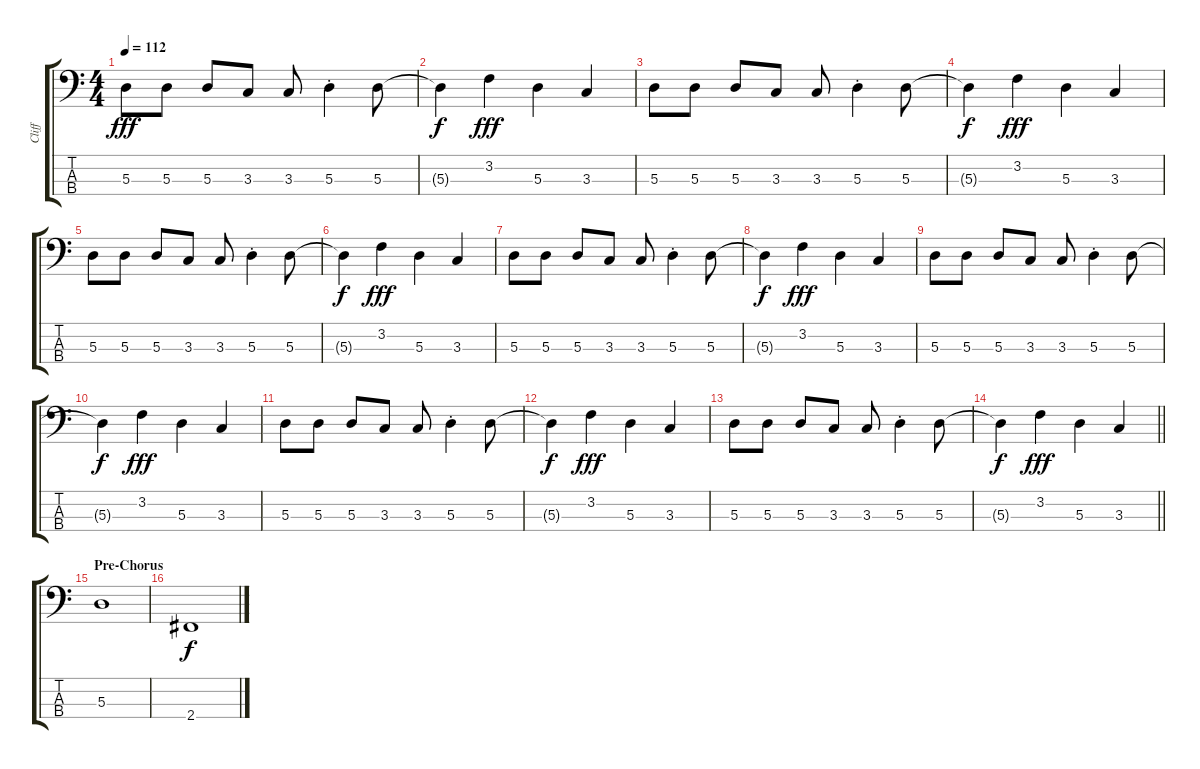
\track ("Cliff" "Cliff") {instrument electricbassfinger}
\staff {score tabs}
\tuning (G2 D2 A1 E1) {hide}
\ts (4 4)
\tempo 112
\clef f4
\ks c
5.3.8{dy fff} 5.3.8 5.3.8 3.3.8 3.3.8 5.3{st}.4 5.3.8 |
5.3{t}.4{dy f} 3.2.4{dy fff} 5.3.4 3.3.4 |
5.3.8 5.3.8 5.3.8 3.3.8 3.3.8 5.3{st}.4 5.3.8 |
5.3{t}.4{dy f} 3.2.4{dy fff} 5.3.4 3.3.4 |
5.3.8 5.3.8 5.3.8 3.3.8 3.3.8 5.3{st}.4 5.3.8 |
5.3{t}.4{dy f} 3.2.4{dy fff} 5.3.4 3.3.4 |
5.3.8 5.3.8 5.3.8 3.3.8 3.3.8 5.3{st}.4 5.3.8 |
5.3{t}.4{dy f} 3.2.4{dy fff} 5.3.4 3.3.4 |
5.3.8 5.3.8 5.3.8 3.3.8 3.3.8 5.3{st}.4 5.3.8 |
5.3{t}.4{dy f} 3.2.4{dy fff} 5.3.4 3.3.4 |
5.3.8 5.3.8 5.3.8 3.3.8 3.3.8 5.3{st}.4 5.3.8 |
5.3{t}.4{dy f} 3.2.4{dy fff} 5.3.4 3.3.4 |
5.3.8 5.3.8 5.3.8 3.3.8 3.3.8 5.3{st}.4 5.3.8 |
\barLineRight lightlight
5.3{t}.4{dy f} 3.2.4{dy fff} 5.3.4 3.3.4 |
\section ("" "Pre-Chorus")
5.3.1 |
2.4.1{dy f}
